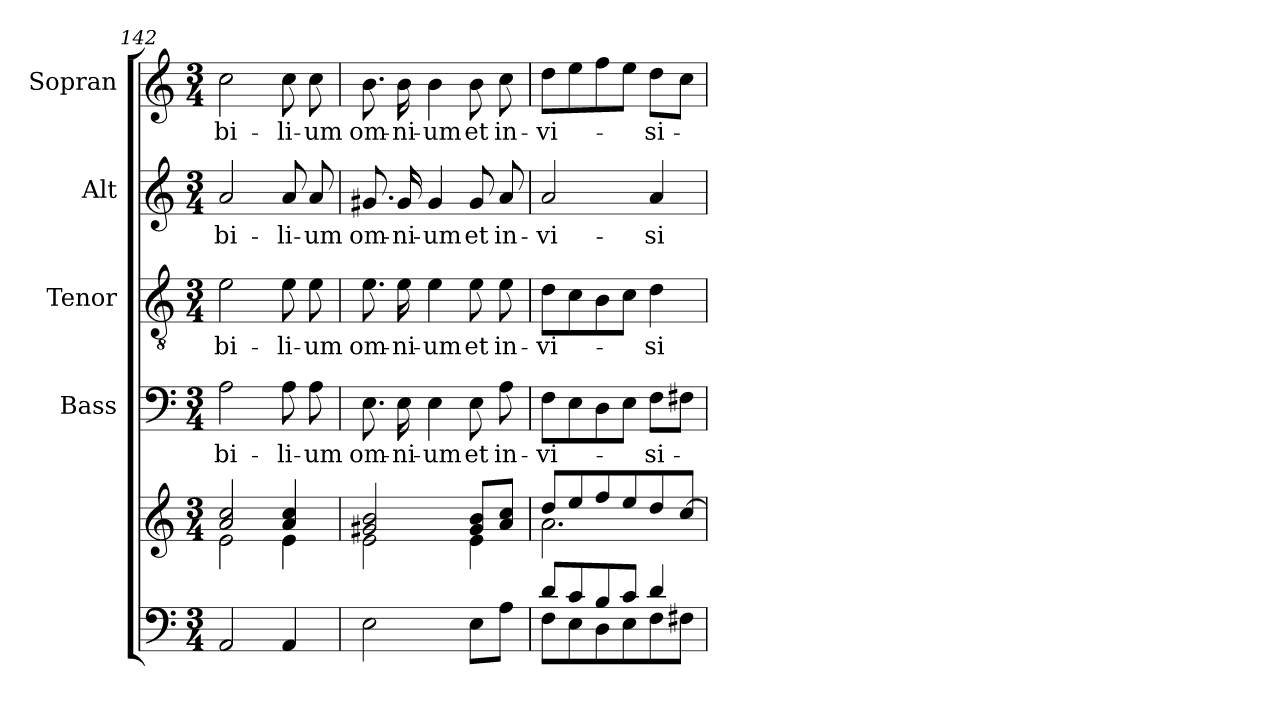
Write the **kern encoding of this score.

**kern	**kern	**kern	**text	**kern	**text	**kern	**text	**kern	**text
*part5	*part5	*part4	*part4	*part3	*part3	*part2	*part2	*part1	*part1
*staff6	*staff5	*staff4	*staff4	*staff3	*staff3	*staff2	*staff2	*staff1	*staff1
*	*	*I"Bass	*	*I"Tenor	*	*I"Alt	*	*I"Sopran	*
*	*	*I'B.	*	*I'T.	*	*I'A.	*	*I'S.	*
!!LO:LB:g=z
*clefF4	*clefG2	*clefF4	*	*clefGv2	*	*clefG2	*	*clefG2	*
*k[]	*k[]	*k[]	*	*k[]	*	*k[]	*	*k[]	*
*C:	*C:	*C:	*	*C:	*	*C:	*	*C:	*
*M3/4	*M3/4	*M3/4	*	*M3/4	*	*M3/4	*	*M3/4	*
=142	=142	=142	=142	=142	=142	=142	=142	=142	=142
*	*^	*	*	*	*	*	*	*	*
!	!	!	!	!LO:LY:b	!	!LO:LY:b	!	!LO:LY:b	!	!LO:LY:b
2AA/	2a/ 2cc/	2e\	2A\	-bi-	2e\	-bi-	2a/	-bi-	2cc\	-bi-
!	!	!	!	!LO:LY:b	!	!LO:LY:b	!	!LO:LY:b	!	!LO:LY:b
4AA/	4a/ 4cc/	4e\	8A\	-li-	8e\	-li-	8a/	-li-	8cc\	-li-
!	!	!	!	!LO:LY:b	!	!LO:LY:b	!	!LO:LY:b	!	!LO:LY:b
.	.	.	8A\	-um	8e\	-um	8a/	-um	8cc\	-um
=143	=143	=143	=143	=143	=143	=143	=143	=143	=143	=143
!	!	!	!	!LO:LY:b	!	!LO:LY:b	!	!LO:LY:b	!	!LO:LY:b
2E\	2g#X/ 2b/	2e\	8.E\	om-	8.e\	om-	8.g#X/	om-	8.b\	om-
!	!	!	!	!LO:LY:b	!	!LO:LY:b	!	!LO:LY:b	!	!LO:LY:b
.	.	.	16E\	-ni-	16e\	-ni-	16g#/	-ni-	16b\	-ni-
!	!	!	!	!LO:LY:b	!	!LO:LY:b	!	!LO:LY:b	!	!LO:LY:b
.	.	.	4E\	-um	4e\	-um	4g#/	-um	4b\	-um
!	!	!	!	!LO:LY:b	!	!LO:LY:b	!	!LO:LY:b	!	!LO:LY:b
8E\L	8g#/ 8b/L	4e\	8E\	et	8e\	et	8g#/	et	8b\	et
!	!	!	!	!LO:LY:b	!	!LO:LY:b	!	!LO:LY:b	!	!LO:LY:b
8A\J	8a/ 8cc/J	.	8A\	in-	8e\	in-	8a/	in-	8cc\	in-
=144	=144	=144	=144	=144	=144	=144	=144	=144	=144	=144
*^	*	*	*	*	*	*	*	*	*	*
!	!	!	!	!	!LO:LY:b	!	!LO:LY:b	!	!LO:LY:b	!	!LO:LY:b
8d/L	8F\L	8dd/L	2.a\	8F\L	-vi-	8d\L	-vi-	2a/	-vi-	8dd\L	-vi-
8c/	8E\	8ee/	.	8E\	.	8c\	.	.	.	8ee\	.
8B/	8D\	8ff/	.	8D\	.	8B\	.	.	.	8ff\	.
8c/J	8E\	8ee/	.	8E\J	.	8c\J	.	.	.	8ee\J	.
!	!	!	!	!	!LO:LY:b	!	!LO:LY:b	!	!LO:LY:b	!	!LO:LY:b
4d/	8F\	8dd/	.	8F\L	-si-	4d\	-si-	4a/	-si-	8dd\L	-si-
.	8F#X\J	[>8cc/J	.	8F#X\J	.	.	.	.	.	8cc\J	.
*v	*v	*	*	*	*	*	*	*	*	*	*
*	*v	*v	*	*	*	*	*	*	*	*
=	=	=	=	=	=	=	=	=	=
*-	*-	*-	*-	*-	*-	*-	*-	*-	*-
